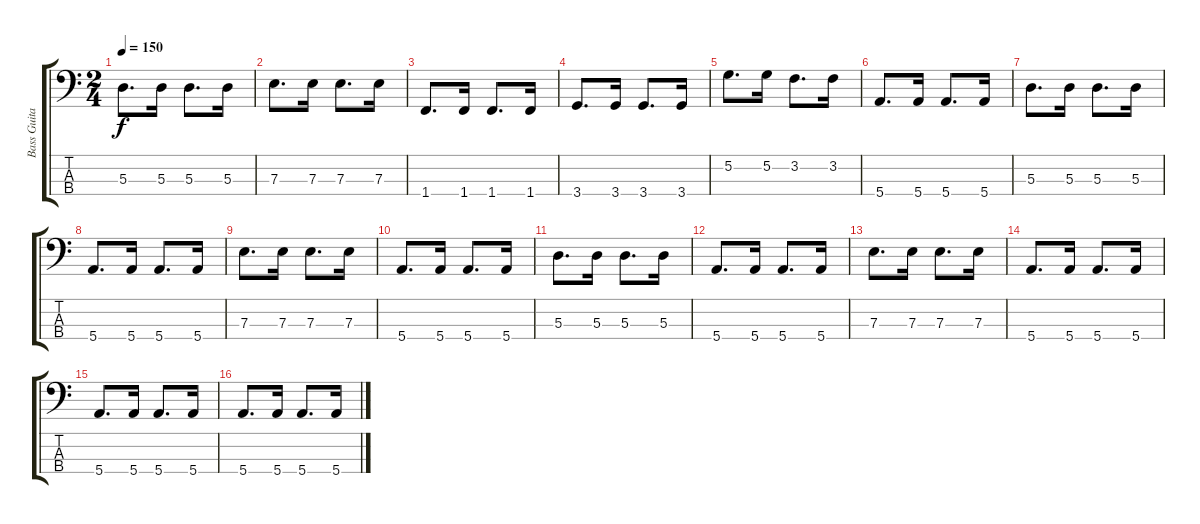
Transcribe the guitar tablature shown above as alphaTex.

\track ("Bass Guitara" "Bass Guita") {instrument electricbassfinger}
\staff {score tabs}
\tuning (G2 D2 A1 E1) {hide}
\ts (2 4)
\tempo 150
\clef f4
\ks aminor
5.3.8{d dy f} 5.3.16 5.3.8{d} 5.3.16 |
7.3.8{d} 7.3.16 7.3.8{d} 7.3.16 |
1.4.8{d} 1.4.16 1.4.8{d} 1.4.16 |
3.4.8{d} 3.4.16 3.4.8{d} 3.4.16 |
5.2.8{d} 5.2.16 3.2.8{d} 3.2.16 |
5.4.8{d} 5.4.16 5.4.8{d} 5.4.16 |
5.3.8{d} 5.3.16 5.3.8{d} 5.3.16 |
5.4.8{d} 5.4.16 5.4.8{d} 5.4.16 |
7.3.8{d} 7.3.16 7.3.8{d} 7.3.16 |
5.4.8{d} 5.4.16 5.4.8{d} 5.4.16 |
5.3.8{d} 5.3.16 5.3.8{d} 5.3.16 |
5.4.8{d} 5.4.16 5.4.8{d} 5.4.16 |
7.3.8{d} 7.3.16 7.3.8{d} 7.3.16 |
5.4.8{d} 5.4.16 5.4.8{d} 5.4.16 |
5.4.8{d} 5.4.16 5.4.8{d} 5.4.16 |
5.4.8{d} 5.4.16 5.4.8{d} 5.4.16
